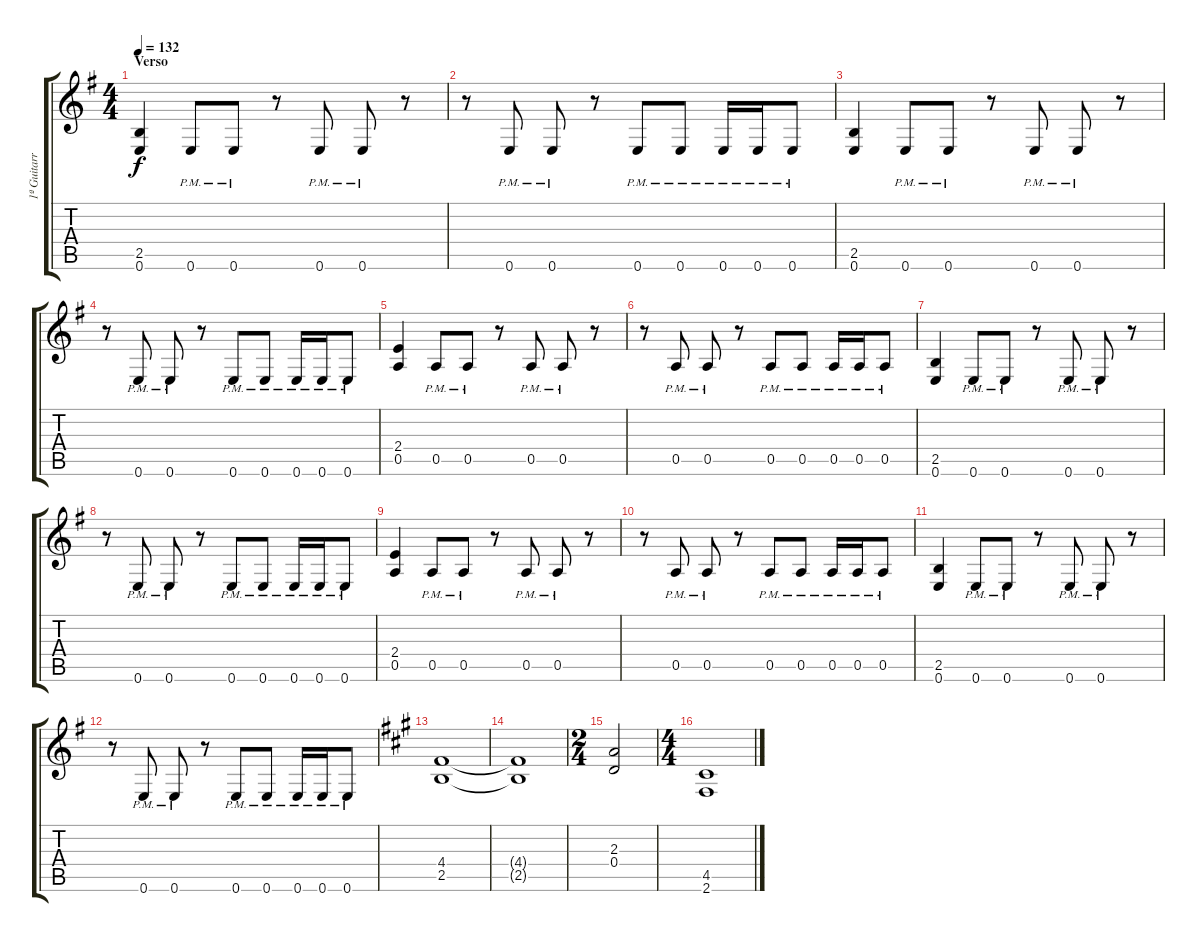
\track ("1ª Guitarra" "1ª Guitarr") {instrument distortionguitar}
\staff {score tabs}
\tuning (E4 B3 G3 D3 A2 E2) {hide}
\ts (4 4)
\section ("" "Verso")
\tempo 132
\clef g2
\ks eminor
(2.5 0.6).4{dy f} 0.6{pm}.8 0.6{pm}.8 r.8 0.6{pm}.8 0.6{pm}.8 r.8 |
r.8 0.6{pm}.8 0.6{pm}.8 r.8 0.6{pm}.8 0.6{pm}.8 0.6{pm}.16 0.6{pm}.16 0.6{pm}.8 |
(2.5 0.6).4 0.6{pm}.8 0.6{pm}.8 r.8 0.6{pm}.8 0.6{pm}.8 r.8 |
r.8 0.6{pm}.8 0.6{pm}.8 r.8 0.6{pm}.8 0.6{pm}.8 0.6{pm}.16 0.6{pm}.16 0.6{pm}.8 |
(2.4 0.5).4 0.5{pm}.8 0.5{pm}.8 r.8 0.5{pm}.8 0.5{pm}.8 r.8 |
r.8 0.5{pm}.8 0.5{pm}.8 r.8 0.5{pm}.8 0.5{pm}.8 0.5{pm}.16 0.5{pm}.16 0.5{pm}.8 |
(2.5 0.6).4 0.6{pm}.8 0.6{pm}.8 r.8 0.6{pm}.8 0.6{pm}.8 r.8 |
r.8 0.6{pm}.8 0.6{pm}.8 r.8 0.6{pm}.8 0.6{pm}.8 0.6{pm}.16 0.6{pm}.16 0.6{pm}.8 |
(2.4 0.5).4 0.5{pm}.8 0.5{pm}.8 r.8 0.5{pm}.8 0.5{pm}.8 r.8 |
r.8 0.5{pm}.8 0.5{pm}.8 r.8 0.5{pm}.8 0.5{pm}.8 0.5{pm}.16 0.5{pm}.16 0.5{pm}.8 |
(2.5 0.6).4 0.6{pm}.8 0.6{pm}.8 r.8 0.6{pm}.8 0.6{pm}.8 r.8 |
r.8 0.6{pm}.8 0.6{pm}.8 r.8 0.6{pm}.8 0.6{pm}.8 0.6{pm}.16 0.6{pm}.16 0.6{pm}.8 |
\ks f#minor
(4.4 2.5).1 |
(4.4{t} 2.5{t}).1 |
\ts (2 4)
(2.3 0.4).2 |
\ts (4 4)
(4.5 2.6).1
